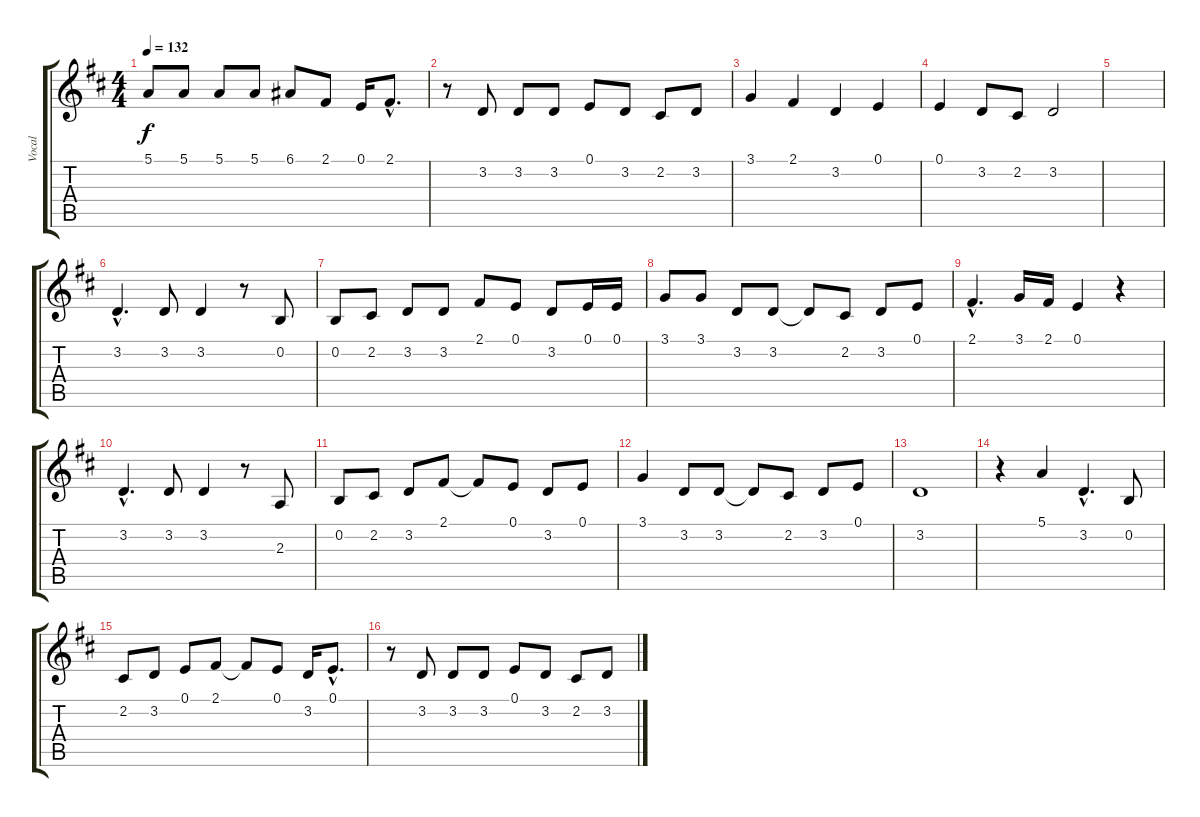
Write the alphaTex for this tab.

\track ("Vocal" "Vocal") {instrument voiceoohs}
\staff {score tabs}
\tuning (E4 B3 G3 D3 A2 E2) {hide}
\ts (4 4)
\tempo 132
\clef g2
\ks d
5.1.8{dy f} 5.1.8 5.1.8 5.1.8 6.1.8 2.1.8 0.1.16 2.1{hac}.8{d} |
r.8 3.2.8 3.2.8 3.2.8 0.1.8 3.2.8 2.2.8 3.2.8 |
3.1.4 2.1.4 3.2.4 0.1.4 |
0.1.4 3.2.8 2.2.8 3.2.2 |
|
3.2{hac}.4{d} 3.2.8 3.2.4 r.8 0.2.8 |
0.2.8 2.2.8 3.2.8 3.2.8 2.1.8 0.1.8 3.2.8 0.1.16 0.1.16 |
3.1.8 3.1.8 3.2.8 3.2.8 3.2{t}.8 2.2.8 3.2.8 0.1.8 |
2.1{hac}.4{d} 3.1.16 2.1.16 0.1.4 r.4 |
3.2{hac}.4{d} 3.2.8 3.2.4 r.8 2.3.8 |
0.2.8 2.2.8 3.2.8 2.1.8 2.1{t}.8 0.1.8 3.2.8 0.1.8 |
3.1.4 3.2.8 3.2.8 3.2{t}.8 2.2.8 3.2.8 0.1.8 |
3.2.1 |
r.4 5.1.4 3.2{hac}.4{d} 0.2.8 |
2.2.8 3.2.8 0.1.8 2.1.8 2.1{t}.8 0.1.8 3.2.16 0.1{hac}.8{d} |
r.8 3.2.8 3.2.8 3.2.8 0.1.8 3.2.8 2.2.8 3.2.8
